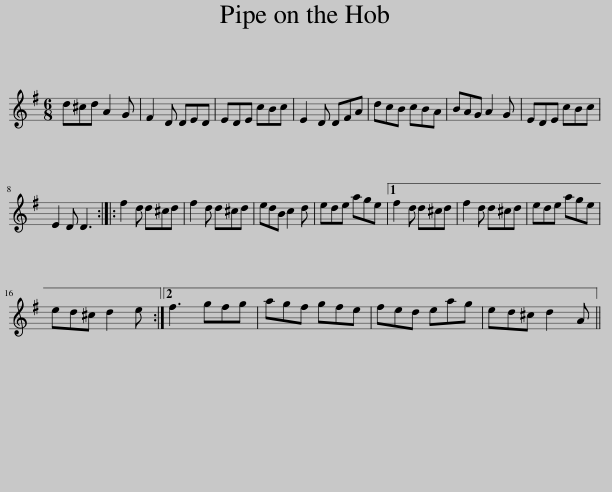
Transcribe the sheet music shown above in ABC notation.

X:1
L:1/8
M:6/8
I:linebreak $
K:G
V:1 treble
V:1
 d^cd A2 G | F2 D DED | EDE cBc | E2 D DFA | dcB cBA | %5
 BAG A2 G | EDE cBc |$ E2 D D3 :: f2 d d^cd | f2 d d^cd | %10
 edB c2 d | ede age |1 f2 d d^cd | f2 d d^cd | ede age |$ %15
 ed^c d2 e :|2 f3 gfg | agf gfe | fed eag | ed^c d2 A || %20
